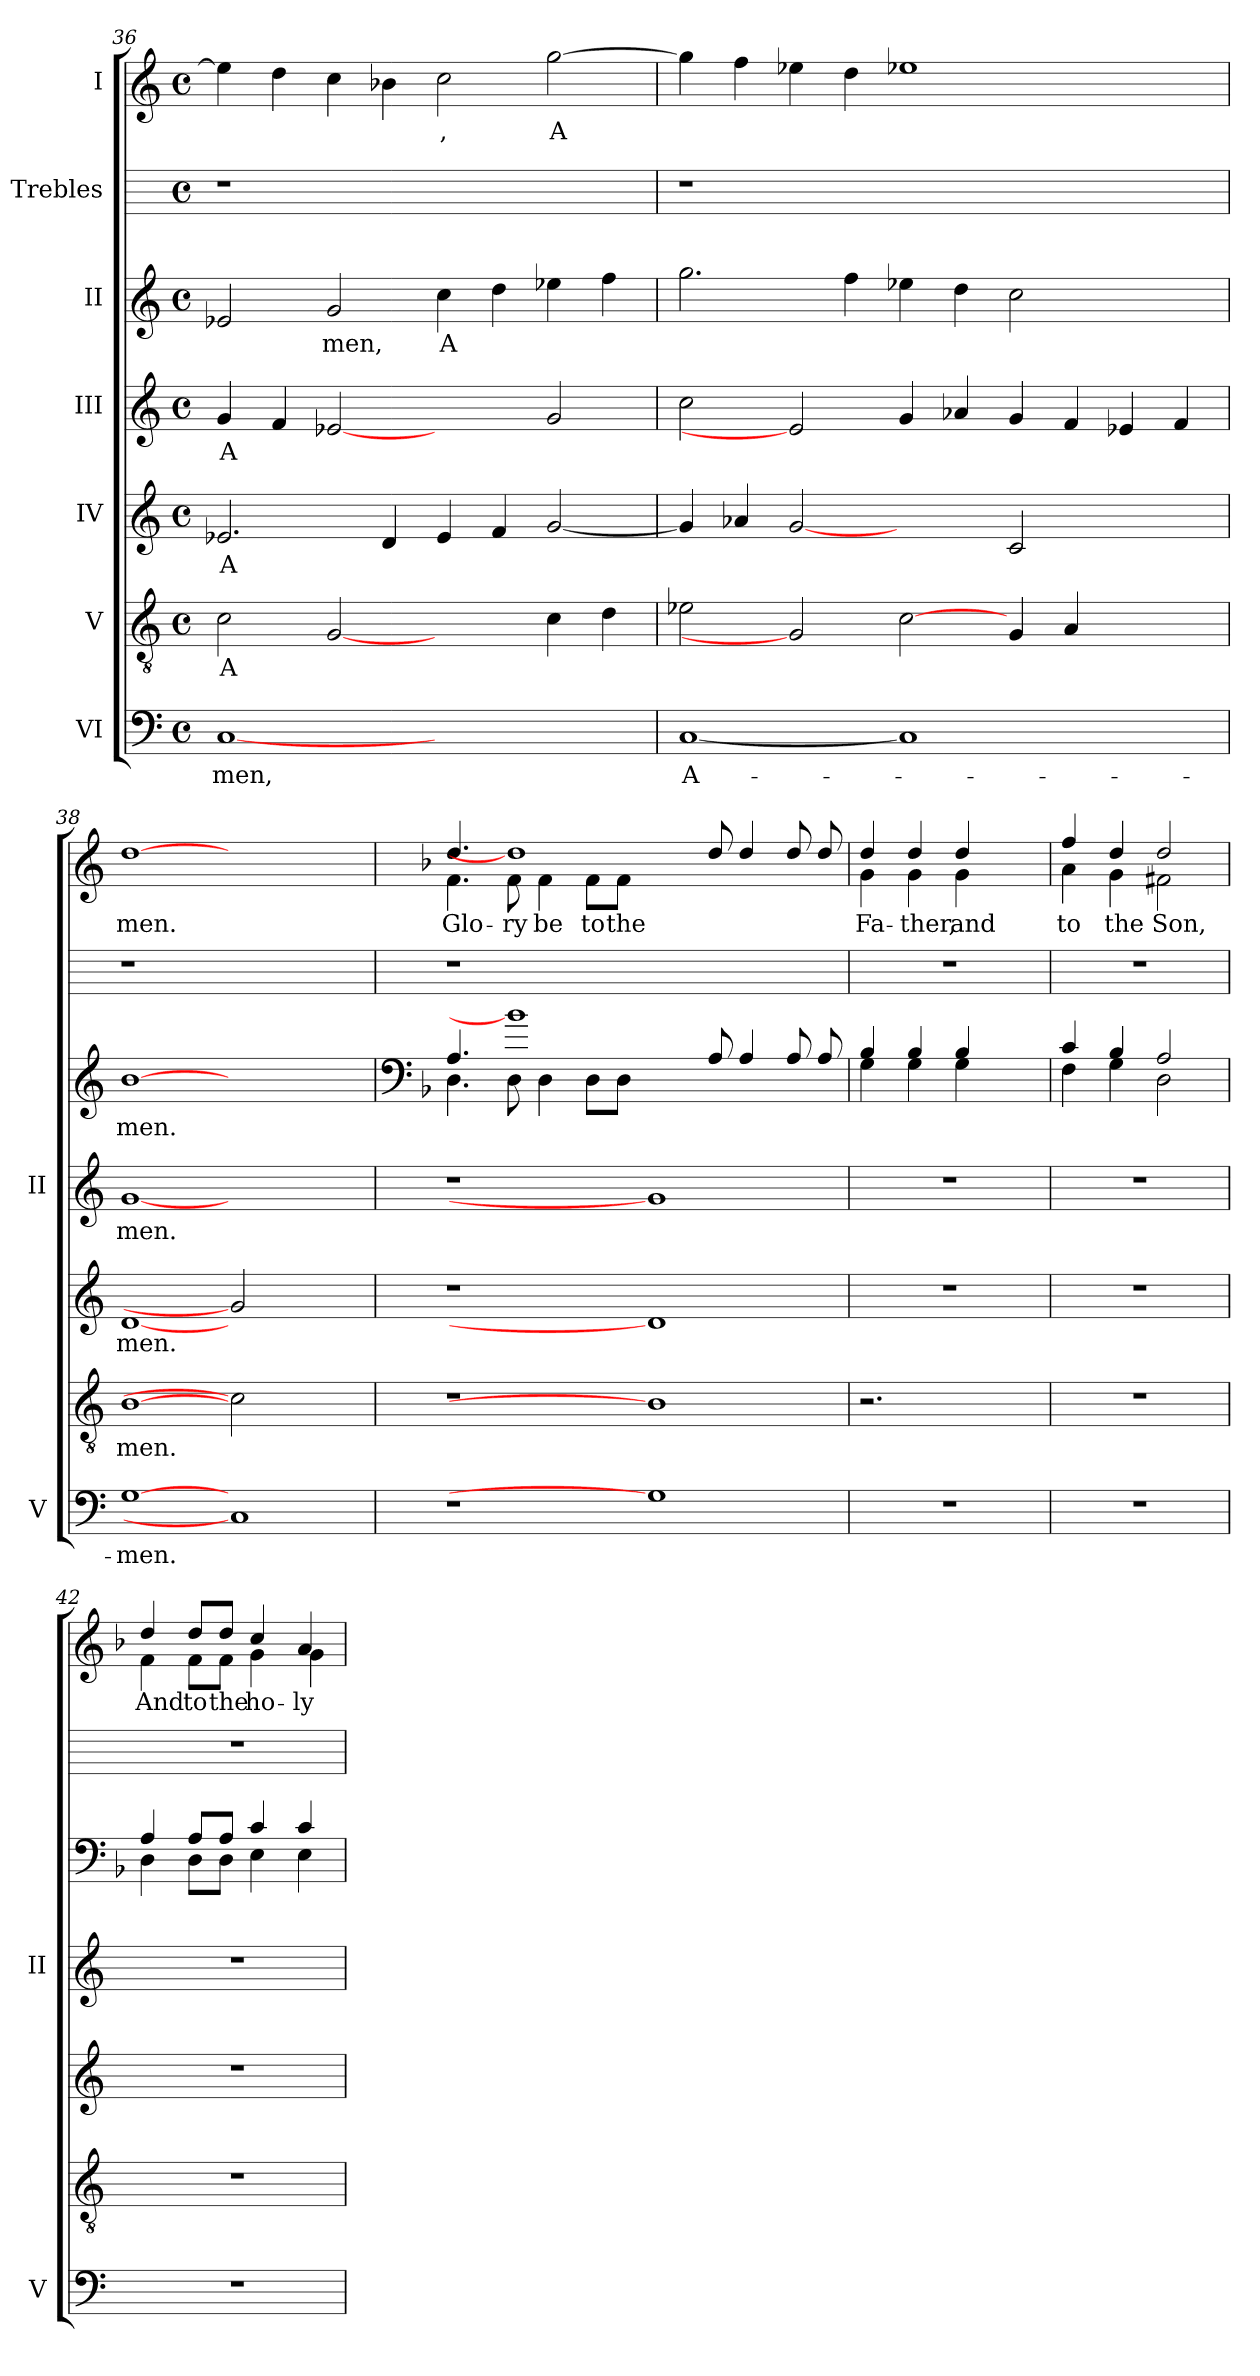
**kern	**text	**kern	**text	**kern	**text	**kern	**text	**kern	**text	**kern	**kern	**text
*part7	*part7	*part6	*part6	*part5	*part5	*part4	*part4	*part3	*part3	*part2	*part1	*part1
*staff7	*staff7	*staff6	*staff6	*staff5	*staff5	*staff4	*staff4	*staff3	*staff3	*staff2	*staff1	*staff1
*I"VI	*	*I"V	*	*I"IV	*	*I"III	*	*I"II	*	*I"Trebles	*I"I	*
*I'V	*	*	*	*	*	*I'II	*	*	*	*	*	*
*clefF4	*	*clefGv2	*	*clefG2	*	*clefG2	*	*clefG2	*	*	*clefG2	*
*k[]	*	*k[]	*	*k[]	*	*k[]	*	*k[]	*	*k[]	*k[]	*
*C:	*	*C:	*	*C:	*	*C:	*	*C:	*	*C:	*C:	*
*M4/4	*	*M4/4	*	*M4/4	*	*M4/4	*	*M4/4	*	*M4/4	*M4/4	*
*met(c)	*	*met(c)	*	*met(c)	*	*met(c)	*	*met(c)	*	*met(c)	*met(c)	*
=36	=36	=36	=36	=36	=36	=36	=36	=36	=36	=36	=36	=36
!	!LO:LY:b:cj	!	!LO:LY:b:cj	!	!LO:LY:b:cj	!	!LO:LY:b:cj	!	!LO:LY:b:cj	!	!	!LO:LY:b:cj
[1C	-men,	2c\	A-	2.e-X/	A-	4g/	A-	2e-X/	--	1r	4ee-\]	--
!	!	!	!	!	!	!	!LO:LY:b:cj	!	!	!	!	!LO:LY:b:cj
.	.	.	.	.	.	4f/	--	.	.	.	4dd\	--
!	!	!	!LO:LY:b:cj	!	!	!	!LO:LY:b:cj	!	!LO:LY:b:cj	!	!	!LO:LY:b:cj
.	.	[2G	--	.	.	[2e-X	--	2g/	-men,	.	4cc\	--
!	!	!	!	!	!LO:LY:b:cj	!	!	!	!	!	!	!LO:LY:b:cj
.	.	.	.	4d/	--	.	.	.	.	.	4b-X\	--
!	!	!	!	!	!LO:LY:b:cj	!	!	!	!LO:LY:b:cj	!	!	!LO:LY:b:cj
1ryy	.	2ryy	.	4e-/	--	2ryy	.	4cc\	A-	1ryy	2cc\	-,
!	!	!	!	!	!LO:LY:b:cj	!	!	!	!LO:LY:b:cj	!	!	!
.	.	.	.	4f/	--	.	.	4dd\	--	.	.	.
!	!	!	!LO:LY:b:cj	!	!LO:LY:b:cj	!	!LO:LY:b:cj	!	!LO:LY:b:cj	!	!	!LO:LY:b:cj
.	.	4c\	--	[<2g/	--	2g/	--	4ee-X\	--	.	[>2gg\	A-
!	!	!	!LO:LY:b:cj	!	!	!	!	!	!LO:LY:b:cj	!	!	!
.	.	4d\	--	.	.	.	.	4ff\	--	.	.	.
=37	=37	=37	=37	=37	=37	=37	=37	=37	=37	=37	=37	=37
!	!LO:LY:b:cj	!	!LO:LY:b:cj	!	!LO:LY:b:cj	!	!LO:LY:b:cj	!	!LO:LY:b:cj	!	!	!LO:LY:b:cj
[1C	A-	2e-X\	--	4g/]	--	2cc\	--	2.gg\	--	1r	4gg\]	--
!	!	!	!	!	!LO:LY:b:cj	!	!	!	!	!	!	!LO:LY:b:cj
.	.	.	.	4a-X/	--	.	.	.	.	.	4ff\	--
!	!	!	!	!	!LO:LY:b:cj	!	!	!	!	!	!	!LO:LY:b:cj
.	.	2G]	.	[2g	--	2e-]	.	.	.	.	4ee-X\	--
!	!	!	!	!	!	!	!	!	!LO:LY:b:cj	!	!	!LO:LY:b:cj
.	.	.	.	.	.	.	.	4ff\	--	.	4dd\	--
!	!	!	!LO:LY:b:cj	!	!	!	!LO:LY:b:cj	!	!LO:LY:b:cj	!	!	!LO:LY:b:cj
1C]	.	[2c	--	2ryy	.	4g/	--	4ee-X\	--	1.ryy	1ee-X	--
!	!	!	!	!	!	!	!LO:LY:b:cj	!	!LO:LY:b:cj	!	!	!
.	.	.	.	.	.	4a-X/	--	4dd\	--	.	.	.
!	!	!	!LO:LY:b:cj	!	!LO:LY:b:cj	!	!LO:LY:b:cj	!	!LO:LY:b:cj	!	!	!
.	.	4G/	--	2c/	--	4g/	--	2cc\	--	.	.	.
!	!	!	!LO:LY:b:cj	!	!	!	!LO:LY:b:cj	!	!	!	!	!
.	.	4A/	--	.	.	4f/	--	.	.	.	.	.
!	!	!	!	!	!	!	!LO:LY:b:cj	!	!	!	!	!
2ryy	.	2ryy	.	2ryy	.	4e-X/	--	2ryy	.	.	2ryy	.
!	!	!	!	!	!	!	!LO:LY:b:cj	!	!	!	!	!
.	.	.	.	.	.	4f/	--	.	.	.	.	.
=38	=38	=38	=38	=38	=38	=38	=38	=38	=38	=38	=38	=38
!	!LO:LY:b:cj	!	!LO:LY:b:cj	!	!LO:LY:b:cj	!	!LO:LY:b:cj	!	!LO:LY:b:cj	!	!	!LO:LY:b:cj
[1G	-men.	[1B	-men.	[1d	-men.	[1g	-men.	[1b	-men.	1r	[1dd	-men.
1C]	.	2c]	.	2g]	.	1ryy	.	1ryy	.	1ryy	1ryy	.
.	.	2ryy	.	2ryy	.	.	.	.	.	.	.	.
!!LO:PB:g=z
=39!	=39!	=39!	=39!	=39!	=39!	=39!	=39!	=39!	=39!	=39!	=39!	=39!
*	*	*	*	*	*	*	*	*clefF4	*	*	*	*
*	*	*	*	*	*	*	*	*k[b-]	*	*	*k[b-]	*
*	*	*	*	*	*	*	*	*F:	*	*	*F:	*
*	*	*	*	*	*	*	*	*^	*	*	*	*
!	!	!	!	!	!	!	!	!	!	!LO:LY:b:cj	!	!	!LO:LY:b:cj
*	*	*	*	*	*	*	*	*	*	*	*	*^	*
1r	.	1r	.	1r	.	1r	.	4.A/	4.D\	.	1r	4.dd/	4.f\	Glo-
!	!	!	!	!	!	!	!	!	!	!LO:LY:b:cj	!	!	!	!LO:LY:b:cj
.	.	.	.	.	.	.	.	1b]	8D\	.	.	1dd]	8f\	-ry
!	!	!	!	!	!	!	!	!	!	!LO:LY:b:cj	!	!	!	!LO:LY:b:cj
.	.	.	.	.	.	.	.	.	4D\	.	.	.	4f\	be
!	!	!	!	!	!	!	!	!	!	!LO:LY:b:cj	!	!	!	!LO:LY:b:cj
.	.	.	.	.	.	.	.	.	8D\L	.	.	.	8f\L	to
!	!	!	!	!	!	!	!	!	!	!LO:LY:b:cj	!	!	!	!LO:LY:b:cj
.	.	.	.	.	.	.	.	.	8D\J	.	.	.	8f\J	the
1G]	.	1B]	.	1d]	.	1g]	.	.	1ryy	.	1ryy	.	1ryy	.
.	.	.	.	.	.	.	.	8A/	.	.	.	8dd/	.	.
.	.	.	.	.	.	.	.	4A/	.	.	.	4dd/	.	.
.	.	.	.	.	.	.	.	8A/	.	.	.	8dd/	.	.
.	.	.	.	.	.	.	.	8A/	.	.	.	8dd/	.	.
=40	=40	=40	=40	=40	=40	=40	=40	=40	=40	=40	=40	=40	=40	=40
!	!	!	!	!	!	!	!	!	!	!LO:LY:b:cj	!	!	!	!LO:LY:b:cj
1r	.	2.r	.	1r	.	1r	.	4B-/	4G\	.	1r	4dd/	4g\	Fa-
!	!	!	!	!	!	!	!	!	!	!LO:LY:b:cj	!	!	!	!LO:LY:b:cj
.	.	.	.	.	.	.	.	4B-/	4G\	.	.	4dd/	4g\	-ther,
!	!	!	!	!	!	!	!	!	!	!LO:LY:b:cj	!	!	!	!LO:LY:b:cj
.	.	.	.	.	.	.	.	4B-/	4G\	.	.	4dd/	4g\	and
.	.	4ryy	.	.	.	.	.	4ryy	4ryy	.	.	4ryy	4ryy	.
=41	=41	=41	=41	=41	=41	=41	=41	=41	=41	=41	=41	=41	=41	=41
!	!	!	!	!	!	!	!	!	!	!LO:LY:b:cj	!	!	!	!LO:LY:b:cj
1r	.	1r	.	1r	.	1r	.	4c/	4F\	.	1r	4ff/	4a\	to
!	!	!	!	!	!	!	!	!	!	!LO:LY:b:cj	!	!	!	!LO:LY:b:cj
.	.	.	.	.	.	.	.	4B-/	4G\	.	.	4dd/	4g\	the
!	!	!	!	!	!	!	!	!	!	!LO:LY:b:cj	!	!	!	!LO:LY:b:cj
.	.	.	.	.	.	.	.	2A/	2D\	.	.	2dd/	2f#X\	Son,
=42	=42	=42	=42	=42	=42	=42	=42	=42	=42	=42	=42	=42	=42	=42
!	!	!	!	!	!	!	!	!	!	!LO:LY:b:cj	!	!	!	!LO:LY:b:cj
1r	.	1r	.	1r	.	1r	.	4A/	4D\	.	1r	4dd/	4f\	And
!	!	!	!	!	!	!	!	!	!	!LO:LY:b:cj	!	!	!	!LO:LY:b:cj
.	.	.	.	.	.	.	.	8A/L	8D\L	.	.	8dd/L	8f\L	to
!	!	!	!	!	!	!	!	!	!	!LO:LY:b:cj	!	!	!	!LO:LY:b:cj
.	.	.	.	.	.	.	.	8A/J	8D\J	.	.	8dd/J	8f\J	the
!	!	!	!	!	!	!	!	!	!	!LO:LY:b:cj	!	!	!	!LO:LY:b:cj
.	.	.	.	.	.	.	.	4c/	4E\	.	.	4cc/	4g\	ho-
!	!	!	!	!	!	!	!	!	!	!LO:LY:b:cj	!	!	!	!LO:LY:b:cj
.	.	.	.	.	.	.	.	4c/	4E\	.	.	4a/	4g\	-ly
*	*	*	*	*	*	*	*	*v	*v	*	*	*v	*v	*
=	=	=	=	=	=	=	=	=	=	=	=	=
*-	*-	*-	*-	*-	*-	*-	*-	*-	*-	*-	*-	*-
